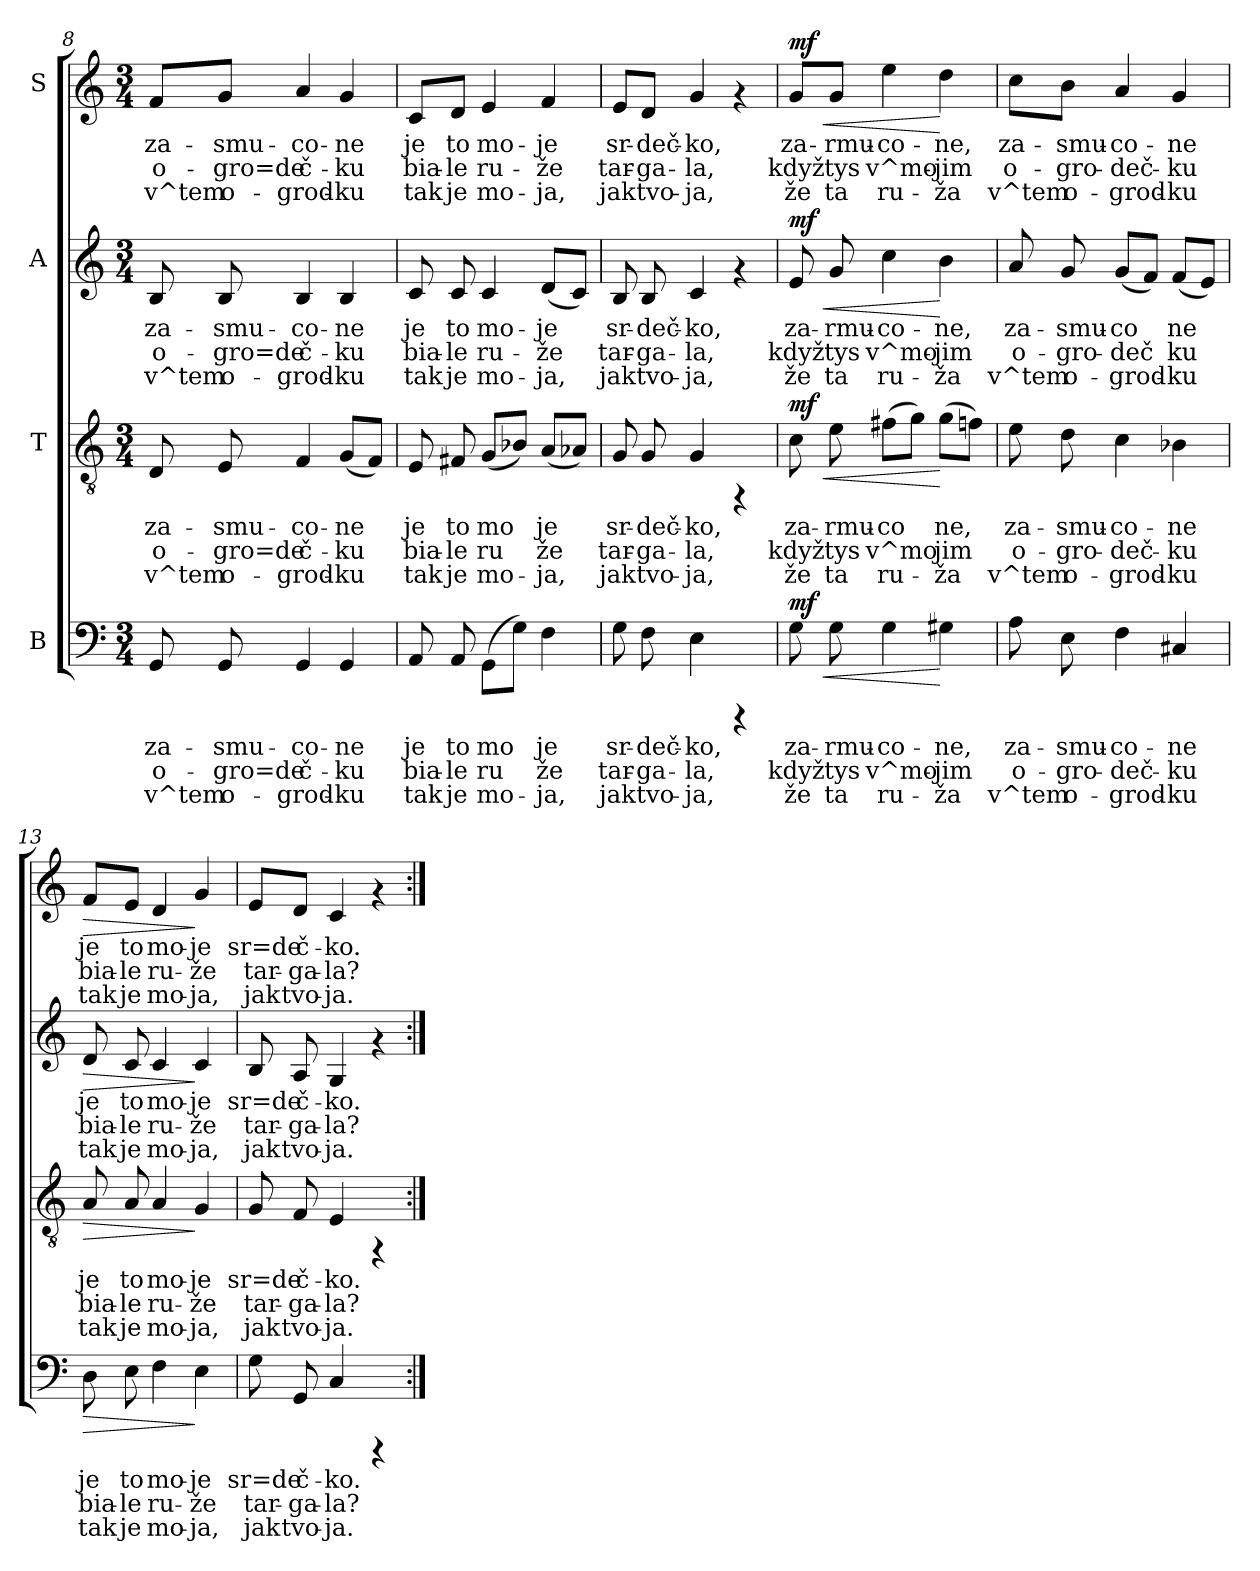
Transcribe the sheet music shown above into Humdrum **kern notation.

**kern	**text	**text	**text	**dynam	**kern	**text	**text	**text	**dynam	**kern	**text	**text	**text	**dynam	**kern	**text	**text	**text	**dynam
*part4	*part4	*part4	*part4	*part4	*part3	*part3	*part3	*part3	*part3	*part2	*part2	*part2	*part2	*part2	*part1	*part1	*part1	*part1	*part1
*staff4	*staff4	*staff4	*staff4	*staff4	*staff3	*staff3	*staff3	*staff3	*staff3	*staff2	*staff2	*staff2	*staff2	*staff2	*staff1	*staff1	*staff1	*staff1	*staff1
*I"B	*	*	*	*	*I"T	*	*	*	*	*I"A	*	*	*	*	*I"S	*	*	*	*
*clefF4	*	*	*	*	*clefGv2	*	*	*	*	*clefG2	*	*	*	*	*clefG2	*	*	*	*
*k[]	*	*	*	*	*k[]	*	*	*	*	*k[]	*	*	*	*	*k[]	*	*	*	*
*C:	*	*	*	*	*C:	*	*	*	*	*C:	*	*	*	*	*C:	*	*	*	*
*M3/4	*	*	*	*	*M3/4	*	*	*	*	*M3/4	*	*	*	*	*M3/4	*	*	*	*
=8	=8	=8	=8	=8	=8	=8	=8	=8	=8	=8	=8	=8	=8	=8	=8	=8	=8	=8	=8
!	!LO:LY:a:rj	!LO:LY:a:rj	!LO:LY:a:rj	!	!	!LO:LY:b:rj	!LO:LY:b:rj	!LO:LY:b:rj	!	!	!LO:LY:a:rj	!LO:LY:a:rj	!LO:LY:b:rj	!	!	!LO:LY:b:rj	!LO:LY:b:rj	!LO:LY:b:rj	!
8GG/	za-	-o-	-v^tem	.	8D/	za-	-o-	-v^tem	.	8B/	za-	-o-	-v^tem	.	8f/L	za-	-o-	-v^tem	.
!	!LO:LY:a:rj	!LO:LY:a:rj	!LO:LY:a:rj	!	!	!LO:LY:b:rj	!LO:LY:b:rj	!LO:LY:b:rj	!	!	!LO:LY:a:rj	!LO:LY:a:rj	!LO:LY:b:rj	!	!	!LO:LY:b:rj	!LO:LY:b:rj	!LO:LY:b:rj	!
8GG/	smu-	-gro=de	o-	.	8E/	smu-	-gro=de	o-	.	8B/	smu-	-gro=de	o-	.	8g/J	smu-	-gro=de	o-	.
!	!LO:LY:a:rj	!LO:LY:a:rj	!LO:LY:a:rj	!	!	!LO:LY:b:rj	!LO:LY:b:rj	!LO:LY:b:rj	!	!	!LO:LY:a:rj	!LO:LY:a:rj	!LO:LY:b:rj	!	!	!LO:LY:b:rj	!LO:LY:b:rj	!LO:LY:b:rj	!
4GG/	-co-	-č-	-grod-	.	4F/	-co-	-č-	-grod-	.	4B/	-co-	-č-	-grod-	.	4a/	-co-	-č-	-grod-	.
!	!LO:LY:a:rj	!LO:LY:a:rj	!LO:LY:a:rj	!	!	!LO:LY:b:rj	!LO:LY:b:rj	!LO:LY:b:rj	!	!	!LO:LY:a:rj	!LO:LY:a:rj	!LO:LY:b:rj	!	!	!LO:LY:b:rj	!LO:LY:b:rj	!LO:LY:b:rj	!
4GG/	-ne	ku	ku	.	(<8G/L	-ne	ku	ku	.	4B/	-ne	ku	ku	.	4g/	-ne	ku	ku	.
!	!	!	!	!	!	!LO:LY:b:rj	!LO:LY:b:rj	!LO:LY:b:rj	!	!	!	!	!	!	!	!	!	!	!
.	.	.	.	.	8F/J)	.	.	.	.	.	.	.	.	.	.	.	.	.	.
=9	=9	=9	=9	=9	=9	=9	=9	=9	=9	=9	=9	=9	=9	=9	=9	=9	=9	=9	=9
!	!LO:LY:a:rj	!LO:LY:a:rj	!LO:LY:a:rj	!	!	!LO:LY:b:rj	!LO:LY:b:rj	!LO:LY:b:rj	!	!	!LO:LY:a:rj	!LO:LY:a:rj	!LO:LY:b:rj	!	!	!LO:LY:b:rj	!LO:LY:b:rj	!LO:LY:b:rj	!
8AA/	je	bia-	-tak	.	8E/	je	bia-	-tak	.	8c/	je	bia-	-tak	.	8c/L	je	bia-	-tak	.
!	!LO:LY:a:rj	!LO:LY:a:rj	!LO:LY:a:rj	!	!	!LO:LY:b:rj	!LO:LY:b:rj	!LO:LY:b:rj	!	!	!LO:LY:a:rj	!LO:LY:a:rj	!LO:LY:b:rj	!	!	!LO:LY:b:rj	!LO:LY:b:rj	!LO:LY:b:rj	!
8AA/	to	le	je	.	8F#X/	to	le	je	.	8c/	to	le	je	.	8d/J	to	le	je	.
!	!LO:LY:a:rj	!LO:LY:a:rj	!LO:LY:a:rj	!	!	!LO:LY:b:rj	!LO:LY:b:rj	!LO:LY:b:rj	!	!	!LO:LY:a:rj	!LO:LY:a:rj	!LO:LY:b:rj	!	!	!LO:LY:b:rj	!LO:LY:b:rj	!LO:LY:b:rj	!
(>8GG\L	mo-	-ru-	-mo-	.	(<8G/L	mo-	-ru-	-mo-	.	4c/	mo-	-ru-	-mo-	.	4e/	mo-	-ru-	-mo-	.
!	!LO:LY:a:rj	!LO:LY:a:rj	!LO:LY:a:rj	!	!	!LO:LY:b:rj	!LO:LY:b:rj	!LO:LY:b:rj	!	!	!	!	!	!	!	!	!	!	!
8G\J)	--	-	.	.	8B-X/J)	--	-	.	.	.	.	.	.	.	.	.	.	.	.
!	!LO:LY:a:rj	!LO:LY:a:rj	!LO:LY:a:rj	!	!	!LO:LY:b:rj	!LO:LY:b:rj	!LO:LY:b:rj	!	!	!LO:LY:a:rj	!LO:LY:a:rj	!LO:LY:b:rj	!	!	!LO:LY:b:rj	!LO:LY:b:rj	!LO:LY:b:rj	!
4F\	je	že	ja,	.	(<8A/L	je	že	ja,	.	(<8d/L	-je	že	ja,	.	4f/	-je	že	ja,	.
!	!	!	!	!	!	!LO:LY:b:rj	!LO:LY:b:rj	!LO:LY:b:rj	!	!	!LO:LY:a:rj	!LO:LY:a:rj	!LO:LY:b:rj	!	!	!	!	!	!
.	.	.	.	.	8A-X/J)	.	.	.	.	8c/J)	.	.	.	.	.	.	.	.	.
!!LO:PB:g=z
=10	=10	=10	=10	=10	=10	=10	=10	=10	=10	=10	=10	=10	=10	=10	=10	=10	=10	=10	=10
!	!LO:LY:a:rj	!LO:LY:a:rj	!LO:LY:a:rj	!	!	!LO:LY:b:rj	!LO:LY:b:rj	!LO:LY:b:rj	!	!	!LO:LY:a:rj	!LO:LY:a:rj	!LO:LY:b:rj	!	!	!LO:LY:b:rj	!LO:LY:b:rj	!LO:LY:b:rj	!
8G\	sr-	-tar-	-jak	.	8G/	sr-	-tar-	-jak	.	8B/	sr-	-tar-	-jak	.	8e/L	sr-	-tar-	-jak	.
!	!LO:LY:a:rj	!LO:LY:a:rj	!LO:LY:a:rj	!	!	!LO:LY:b:rj	!LO:LY:b:rj	!LO:LY:b:rj	!	!	!LO:LY:a:rj	!LO:LY:a:rj	!LO:LY:b:rj	!	!	!LO:LY:b:rj	!LO:LY:b:rj	!LO:LY:b:rj	!
8F\	deč-	-ga-	-tvo-	.	8G/	deč-	-ga-	-tvo-	.	8B/	deč-	-ga-	-tvo-	.	8d/J	deč-	-ga-	-tvo-	.
!	!LO:LY:a:rj	!LO:LY:a:rj	!LO:LY:a:rj	!	!	!LO:LY:b:rj	!LO:LY:b:rj	!LO:LY:b:rj	!	!	!LO:LY:a:rj	!LO:LY:a:rj	!LO:LY:b:rj	!	!	!LO:LY:b:rj	!LO:LY:b:rj	!LO:LY:b:rj	!
4E\	-ko,	la,	ja,	.	4G/	-ko,	la,	ja,	.	4c/	-ko,	la,	ja,	.	4g/	-ko,	la,	ja,	.
4rCCC	.	.	.	.	4rFF	.	.	.	.	4rf	.	.	.	.	4rf	.	.	.	.
=11	=11	=11	=11	=11	=11	=11	=11	=11	=11	=11	=11	=11	=11	=11	=11	=11	=11	=11	=11
!	!LO:LY:a:rj	!LO:LY:a:rj	!LO:LY:a:rj	!LO:HP:b	!	!LO:LY:b:rj	!LO:LY:b:rj	!LO:LY:b:rj	!LO:HP:b	!	!LO:LY:a:rj	!LO:LY:a:rj	!LO:LY:b:rj	!LO:HP:b	!	!LO:LY:b:rj	!LO:LY:b:rj	!LO:LY:b:rj	!LO:HP:b
!	!	!	!	!LO:DY:n=1:b	!	!	!	!	!LO:DY:n=1:a	!	!	!	!	!LO:DY:n=1:b	!	!	!	!	!LO:DY:n=1:a
8G\	za-	-když	že	< mf	8c\	za-	-když	že	< mf	8e/	za-	-když	že	< mf	8g/L	za-	-když	že	< mf
!	!LO:LY:a:rj	!LO:LY:a:rj	!LO:LY:a:rj	!	!	!LO:LY:b:rj	!LO:LY:b:rj	!LO:LY:b:rj	!	!	!LO:LY:a:rj	!LO:LY:a:rj	!LO:LY:b:rj	!	!	!LO:LY:b:rj	!LO:LY:b:rj	!LO:LY:b:rj	!
8G\	rmu-	-tys	ta	.	8e\	rmu-	-tys	ta	.	8g/	rmu-	-tys	ta	.	8g/J	rmu-	-tys	ta	.
!	!LO:LY:a:rj	!LO:LY:a:rj	!LO:LY:a:rj	!	!	!LO:LY:b:rj	!LO:LY:b:rj	!LO:LY:b:rj	!	!	!LO:LY:a:rj	!LO:LY:a:rj	!LO:LY:b:rj	!	!	!LO:LY:b:rj	!LO:LY:b:rj	!LO:LY:b:rj	!
4G\	co-	-v^mo-	-ru-	.	(>8f#X\L	co-	-v^mo-	-ru-	.	4cc\	co-	-v^mo-	-ru-	.	4ee\	co-	-v^mo-	-ru-	.
!	!	!	!	!	!	!LO:LY:b:rj	!LO:LY:b:rj	!LO:LY:b:rj	!	!	!	!	!	!	!	!	!	!	!
.	.	.	.	.	8g\J)	--	-	.	.	.	.	.	.	.	.	.	.	.	.
!	!LO:LY:a:rj	!LO:LY:a:rj	!LO:LY:a:rj	!	!	!LO:LY:b:rj	!LO:LY:b:rj	!LO:LY:b:rj	!	!	!LO:LY:a:rj	!LO:LY:a:rj	!LO:LY:b:rj	!	!	!LO:LY:b:rj	!LO:LY:b:rj	!LO:LY:b:rj	!
4G#X\	-ne,	jim	ža	[	(>8g\L	ne,	jim	ža	[	4b\	-ne,	jim	ža	[	4dd\	-ne,	jim	ža	[
!	!	!	!	!	!	!LO:LY:b:rj	!LO:LY:b:rj	!LO:LY:b:rj	!	!	!	!	!	!	!	!	!	!	!
.	.	.	.	.	8fn\J)	.	.	.	.	.	.	.	.	.	.	.	.	.	.
=12	=12	=12	=12	=12	=12	=12	=12	=12	=12	=12	=12	=12	=12	=12	=12	=12	=12	=12	=12
!	!LO:LY:a:rj	!LO:LY:a:rj	!LO:LY:a:rj	!	!	!LO:LY:b:rj	!LO:LY:b:rj	!LO:LY:b:rj	!	!	!LO:LY:a:rj	!LO:LY:a:rj	!LO:LY:b:rj	!	!	!LO:LY:b:rj	!LO:LY:b:rj	!LO:LY:b:rj	!
8A\	za-	-o-	-v^tem	.	8e\	za-	-o-	-v^tem	.	8a/	za-	-o-	-v^tem	.	8cc\L	za-	-o-	-v^tem	.
!	!LO:LY:a:rj	!LO:LY:a:rj	!LO:LY:a:rj	!	!	!LO:LY:b:rj	!LO:LY:b:rj	!LO:LY:b:rj	!	!	!LO:LY:a:rj	!LO:LY:a:rj	!LO:LY:b:rj	!	!	!LO:LY:b:rj	!LO:LY:b:rj	!LO:LY:b:rj	!
8E\	smu-	-gro-	-o-	.	8d\	smu-	-gro-	-o-	.	8g/	smu-	-gro-	-o-	.	8b\J	smu-	-gro-	-o-	.
!	!LO:LY:a:rj	!LO:LY:a:rj	!LO:LY:a:rj	!	!	!LO:LY:b:rj	!LO:LY:b:rj	!LO:LY:b:rj	!	!	!LO:LY:a:rj	!LO:LY:a:rj	!LO:LY:b:rj	!	!	!LO:LY:b:rj	!LO:LY:b:rj	!LO:LY:b:rj	!
4F\	-co-	-deč-	-grod-	.	4c\	-co-	-deč-	-grod-	.	(<8g/L	-co-	-deč-	-grod-	.	4a/	-co-	-deč-	-grod-	.
!	!	!	!	!	!	!	!	!	!	!	!LO:LY:a:rj	!LO:LY:a:rj	!LO:LY:b:rj	!	!	!	!	!	!
.	.	.	.	.	.	.	.	.	.	8f/J)	--	-	.	.	.	.	.	.	.
!	!LO:LY:a:rj	!LO:LY:a:rj	!LO:LY:a:rj	!	!	!LO:LY:b:rj	!LO:LY:b:rj	!LO:LY:b:rj	!	!	!LO:LY:a:rj	!LO:LY:a:rj	!LO:LY:b:rj	!	!	!LO:LY:b:rj	!LO:LY:b:rj	!LO:LY:b:rj	!
4C#X/	-ne	ku	ku	.	4B-X\	-ne	ku	ku	.	(<8f/L	ne	ku	ku	.	4g/	-ne	ku	ku	.
!	!	!	!	!	!	!	!	!	!	!	!LO:LY:a:rj	!LO:LY:a:rj	!LO:LY:b:rj	!	!	!	!	!	!
.	.	.	.	.	.	.	.	.	.	8e/J)	.	.	.	.	.	.	.	.	.
=13	=13	=13	=13	=13	=13	=13	=13	=13	=13	=13	=13	=13	=13	=13	=13	=13	=13	=13	=13
!	!LO:LY:a:rj	!LO:LY:a:rj	!LO:LY:a:rj	!LO:HP:b	!	!LO:LY:b:rj	!LO:LY:b:rj	!LO:LY:b:rj	!LO:HP:b	!	!LO:LY:a:rj	!LO:LY:a:rj	!LO:LY:b:rj	!LO:HP:b	!	!LO:LY:b:rj	!LO:LY:b:rj	!LO:LY:b:rj	!LO:HP:b
8D\	je	bia-	-tak	>	8A/	je	bia-	-tak	>	8d/	je	bia-	-tak	>	8f/L	je	bia-	-tak	>
!	!LO:LY:a:rj	!LO:LY:a:rj	!LO:LY:a:rj	!	!	!LO:LY:b:rj	!LO:LY:b:rj	!LO:LY:b:rj	!	!	!LO:LY:a:rj	!LO:LY:a:rj	!LO:LY:b:rj	!	!	!LO:LY:b:rj	!LO:LY:b:rj	!LO:LY:b:rj	!
8E\	to	le	je	.	8A/	to	le	je	.	8c/	to	le	je	.	8e/J	to	le	je	.
!	!LO:LY:a:rj	!LO:LY:a:rj	!LO:LY:a:rj	!	!	!LO:LY:b:rj	!LO:LY:b:rj	!LO:LY:b:rj	!	!	!LO:LY:a:rj	!LO:LY:a:rj	!LO:LY:b:rj	!	!	!LO:LY:b:rj	!LO:LY:b:rj	!LO:LY:b:rj	!
4F\	mo-	-ru-	-mo-	.	4A/	mo-	-ru-	-mo-	.	4c/	mo-	-ru-	-mo-	.	4d/	mo-	-ru-	-mo-	.
!	!LO:LY:a:rj	!LO:LY:a:rj	!LO:LY:a:rj	!	!	!LO:LY:b:rj	!LO:LY:b:rj	!LO:LY:b:rj	!	!	!LO:LY:a:rj	!LO:LY:a:rj	!LO:LY:b:rj	!	!	!LO:LY:b:rj	!LO:LY:b:rj	!LO:LY:b:rj	!
4E\	-je	že	ja,	]	4G/	-je	že	ja,	]	4c/	-je	že	ja,	]	4g/	-je	že	ja,	]
=14	=14	=14	=14	=14	=14	=14	=14	=14	=14	=14	=14	=14	=14	=14	=14	=14	=14	=14	=14
!	!LO:LY:a:rj	!LO:LY:a:rj	!LO:LY:a:rj	!	!	!LO:LY:b:rj	!LO:LY:b:rj	!LO:LY:b:rj	!	!	!LO:LY:a:rj	!LO:LY:a:rj	!LO:LY:b:rj	!	!	!LO:LY:b:rj	!LO:LY:b:rj	!LO:LY:b:rj	!
8G\	sr=de	tar-	-jak	.	8G/	sr=de	tar-	-jak	.	8B/	sr=de	tar-	-jak	.	8e/L	sr=de	tar-	-jak	.
!	!LO:LY:a:rj	!LO:LY:a:rj	!LO:LY:a:rj	!	!	!LO:LY:b:rj	!LO:LY:b:rj	!LO:LY:b:rj	!	!	!LO:LY:a:rj	!LO:LY:a:rj	!LO:LY:b:rj	!	!	!LO:LY:b:rj	!LO:LY:b:rj	!LO:LY:b:rj	!
8GG/	č-	-ga-	-tvo-	.	8F/	č-	-ga-	-tvo-	.	8A/	č-	-ga-	-tvo-	.	8d/J	č-	-ga-	-tvo-	.
!	!LO:LY:a:rj	!LO:LY:a:rj	!LO:LY:a:rj	!	!	!LO:LY:b:rj	!LO:LY:b:rj	!LO:LY:b:rj	!	!	!LO:LY:a:rj	!LO:LY:a:rj	!LO:LY:b:rj	!	!	!LO:LY:b:rj	!LO:LY:b:rj	!LO:LY:b:rj	!
4C/	-ko.	la?	ja.	.	4E/	-ko.	la?	ja.	.	4G/	-ko.	la?	ja.	.	4c/	-ko.	la?	ja.	.
4rCCC	.	.	.	.	4rFF	.	.	.	.	4rf	.	.	.	.	4rf	.	.	.	.
=:|!	=:|!	=:|!	=:|!	=:|!	=:|!	=:|!	=:|!	=:|!	=:|!	=:|!	=:|!	=:|!	=:|!	=:|!	=:|!	=:|!	=:|!	=:|!	=:|!
*-	*-	*-	*-	*-	*-	*-	*-	*-	*-	*-	*-	*-	*-	*-	*-	*-	*-	*-	*-
